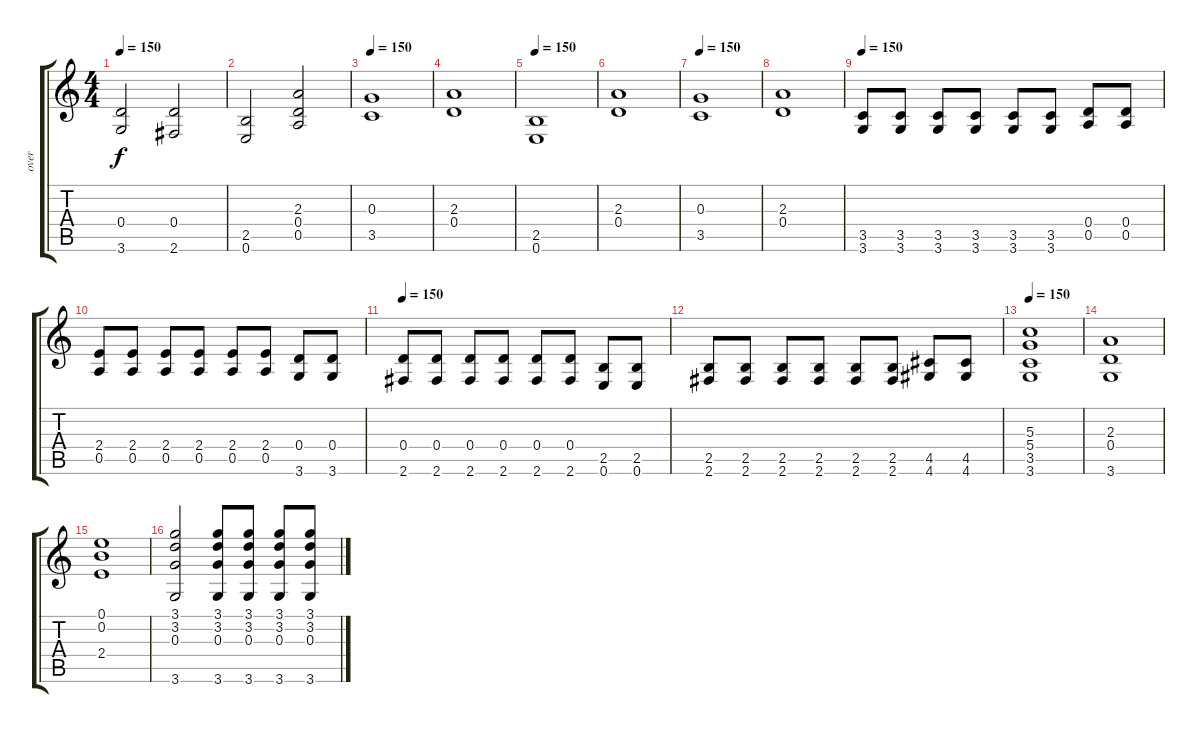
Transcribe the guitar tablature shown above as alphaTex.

\track ("over" "over") {instrument overdrivenguitar}
\staff {score tabs}
\tuning (E4 B3 G3 D3 A2 E2) {hide}
\ts (4 4)
\tempo 150
\clef g2
\ks c
(0.4 3.6).2{dy f} (0.4 2.6).2 |
(2.5 0.6).2 (2.3 0.4 0.5).2 |
\tempo 150
(0.3 3.5).1 |
(2.3 0.4).1 |
\tempo 150
(2.5 0.6).1 |
(2.3 0.4).1 |
\tempo 150
(0.3 3.5).1 |
(2.3 0.4).1 |
\tempo 150
(3.5 3.6).8 (3.5 3.6).8 (3.5 3.6).8 (3.5 3.6).8 (3.5 3.6).8 (3.5 3.6).8 (0.4 0.5).8 (0.4 0.5).8 |
(2.4 0.5).8 (2.4 0.5).8 (2.4 0.5).8 (2.4 0.5).8 (2.4 0.5).8 (2.4 0.5).8 (0.4 3.6).8 (0.4 3.6).8 |
\tempo 150
(0.4 2.6).8 (0.4 2.6).8 (0.4 2.6).8 (0.4 2.6).8 (0.4 2.6).8 (0.4 2.6).8 (2.5 0.6).8 (2.5 0.6).8 |
(2.5 2.6).8 (2.5 2.6).8 (2.5 2.6).8 (2.5 2.6).8 (2.5 2.6).8 (2.5 2.6).8 (4.5 4.6).8 (4.5 4.6).8 |
\tempo 150
(5.3 5.4 3.5 3.6).1 |
(2.3 0.4 3.6).1 |
(0.1 0.2 2.4).1 |
(3.1 3.2 0.3 3.6).2 (3.1 3.2 0.3 3.6).8 (3.1 3.2 0.3 3.6).8 (3.1 3.2 0.3 3.6).8 (3.1 3.2 0.3 3.6).8
